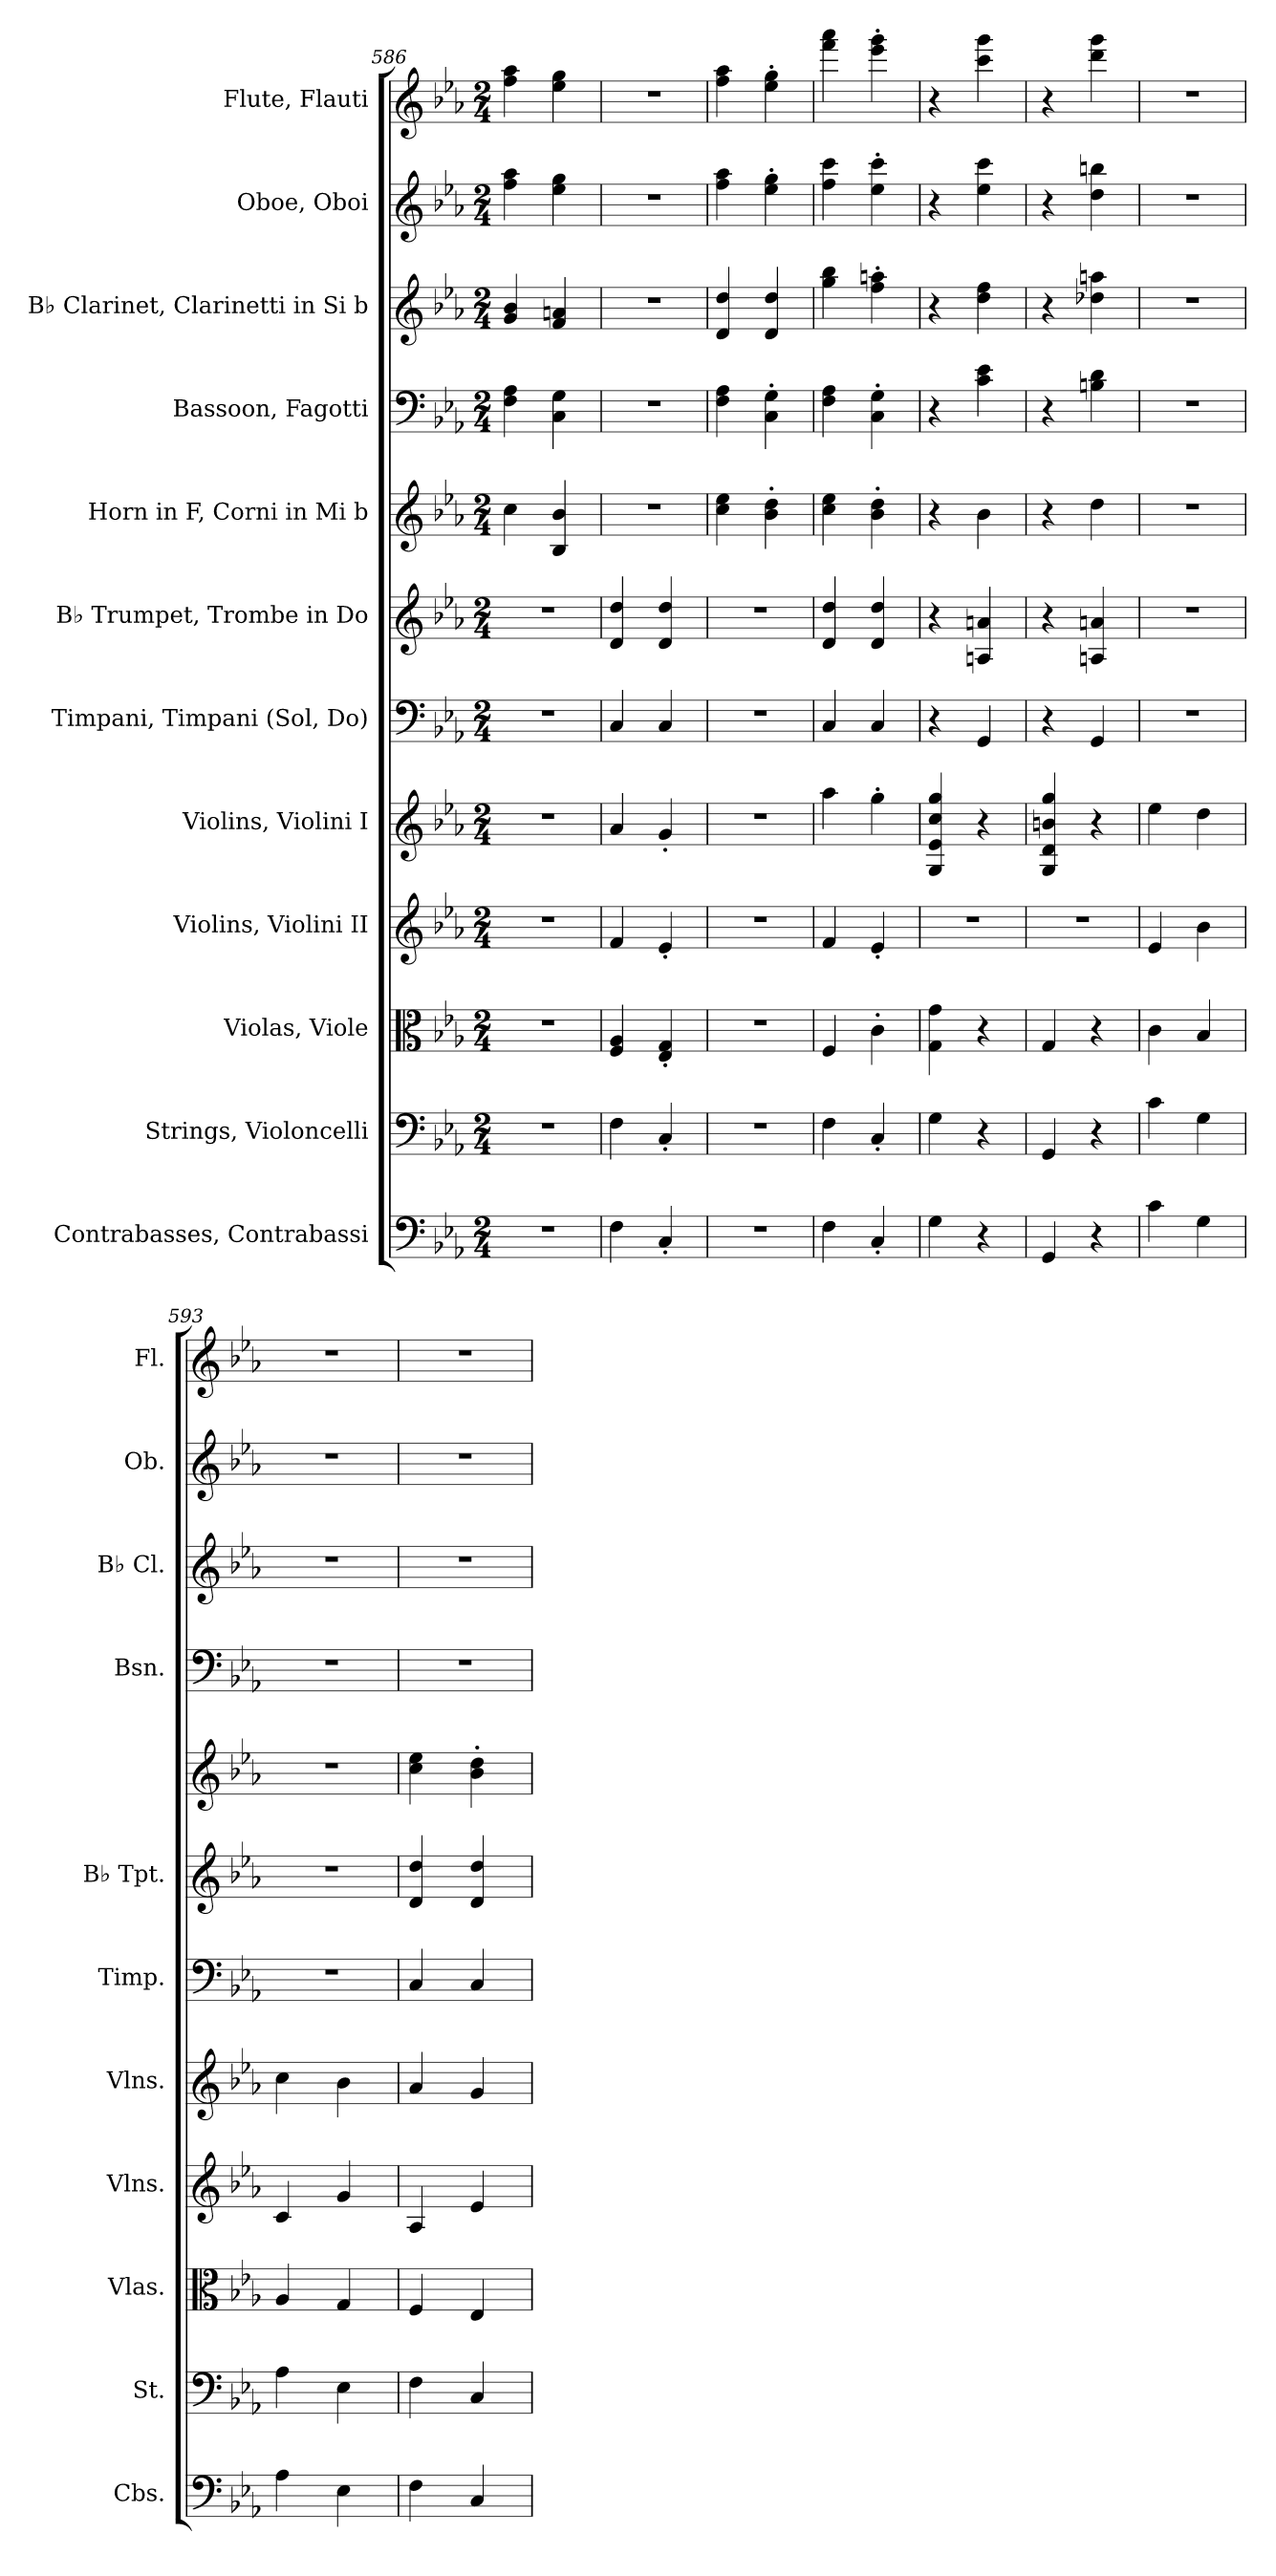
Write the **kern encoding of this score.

**kern	**kern	**kern	**kern	**kern	**kern	**kern	**kern	**kern	**kern	**kern	**kern
*part12	*part11	*part10	*part9	*part8	*part7	*part6	*part5	*part4	*part3	*part2	*part1
*staff12	*staff11	*staff10	*staff9	*staff8	*staff7	*staff6	*staff5	*staff4	*staff3	*staff2	*staff1
*I"Contrabasses, Contrabassi	*I"Strings, Violoncelli	*I"Violas, Viole	*I"Violins, Violini II	*I"Violins, Violini I	*I"Timpani, Timpani (Sol, Do)	*I"B♭ Trumpet, Trombe in Do	*I"Horn in F, Corni in Mi b	*I"Bassoon, Fagotti	*I"B♭ Clarinet, Clarinetti in Si b	*I"Oboe, Oboi	*I"Flute, Flauti
*I'Cbs.	*I'St.	*I'Vlas.	*I'Vlns.	*I'Vlns.	*I'Timp.	*I'B♭ Tpt.	*	*I'Bsn.	*I'B♭ Cl.	*I'Ob.	*I'Fl.
*clefF4	*clefF4	*clefC3	*clefG2	*clefG2	*clefF4	*clefG2	*clefG2	*clefF4	*clefG2	*clefG2	*clefG2
*ITrd7c12	*	*	*	*	*	*ITrd1c2	*ITrd4c7	*	*ITrd1c2	*	*
*k[b-e-a-]	*k[b-e-a-]	*k[b-e-a-]	*k[b-e-a-]	*k[b-e-a-]	*k[b-e-a-]	*k[b-e-a-d-g-]	*k[b-e-a-d-]	*k[b-e-a-]	*k[b-e-a-d-g-]	*k[b-e-a-]	*k[b-e-a-]
*M2/4	*M2/4	*M2/4	*M2/4	*M2/4	*M2/4	*M2/4	*M2/4	*M2/4	*M2/4	*M2/4	*M2/4
=586	=586	=586	=586	=586	=586	=586	=586	=586	=586	=586	=586
2r	2r	2r	2r	2r	2r	2r	4f\	4F\ 4A-\	4f/ 4a-/	4ff\ 4aa-\	4ff\ 4aa-\
.	.	.	.	.	.	.	4E-/ 4e-/	4C\ 4G\	4e-/ 4gn/	4ee-\ 4gg\	4ee-\ 4gg\
=587	=587	=587	=587	=587	=587	=587	=587	=587	=587	=587	=587
4FF\	4F\	4F/ 4A-/	4f/	4a-/	4C/	4c/ 4cc/	2r	2r	2r	2r	2r
4CC'/	4C'/	4E-/' 4G/'	4e-'/	4g'/	4C/	4c/ 4cc/	.	.	.	.	.
=588	=588	=588	=588	=588	=588	=588	=588	=588	=588	=588	=588
2r	2r	2r	2r	2r	2r	2r	4f\ 4a-\	4F\ 4A-\	4c/ 4cc/	4ff\ 4aa-\	4ff\ 4aa-\
.	.	.	.	.	.	.	4e-\' 4g\'	4C\' 4G\'	4c/ 4cc/	4ee-\' 4gg\'	4ee-\' 4gg\'
!!LO:PB:g=z
=589	=589	=589	=589	=589	=589	=589	=589	=589	=589	=589	=589
*	*	*	*	*	*	*	*	*	*	*	*MM182
4FF\	4F\	4F/	4f/	4aa-\	4C/	4c/ 4cc/	4f\ 4a-\	4F\ 4A-\	4ff\ 4aa-\	4ff\ 4ccc\	4fff\ 4aaa-\
4CC'/	4C'/	4c'\	4e-'/	4gg'\	4C/	4c/ 4cc/	4e-\' 4g\'	4C\' 4G\'	4ee-\' 4ggn\'	4ee-\' 4ccc\'	4eee-\' 4ggg\'
=590	=590	=590	=590	=590	=590	=590	=590	=590	=590	=590	=590
*	*	*	*	*	*	*	*	*	*	*	*MM178
4GG\	4G\	4G\ 4g\	2r	4G/ 4e-/ 4cc/ 4gg/	4r	4r	4r	4r	4r	4r	4r
4r	4r	4r	.	4r	4GG/	4Gn/ 4gn/	4e-\	4c\ 4e-\	4cc\ 4ee-\	4ee-\ 4ccc\	4ccc\ 4ggg\
=591	=591	=591	=591	=591	=591	=591	=591	=591	=591	=591	=591
4GGG/	4GG/	4G/	2r	4G/ 4d/ 4bn/ 4gg/	4r	4r	4r	4r	4r	4r	4r
4r	4r	4r	.	4r	4GG/	4Gn/ 4gn/	4g\	4Bn\ 4d\	4cc-X\ 4ggn\	4dd\ 4bbn\	4ddd\ 4ggg\
=592	=592	=592	=592	=592	=592	=592	=592	=592	=592	=592	=592
4C\	4c\	4c\	4e-/	4ee-\	2r	2r	2r	2r	2r	2r	2r
4GG\	4G\	4B-/	4b-\	4dd\	.	.	.	.	.	.	.
=593	=593	=593	=593	=593	=593	=593	=593	=593	=593	=593	=593
4AA-\	4A-\	4A-/	4c/	4cc\	2r	2r	2r	2r	2r	2r	2r
4EE-\	4E-\	4G/	4g/	4b-\	.	.	.	.	.	.	.
=594	=594	=594	=594	=594	=594	=594	=594	=594	=594	=594	=594
4FF\	4F\	4F/	4A-/	4a-/	4C/	4c/ 4cc/	4f\ 4a-\	2r	2r	2r	2r
4CC/	4C/	4E-/	4e-/	4g/	4C/	4c/ 4cc/	4e-\' 4g\'	.	.	.	.
=	=	=	=	=	=	=	=	=	=	=	=
*-	*-	*-	*-	*-	*-	*-	*-	*-	*-	*-	*-
